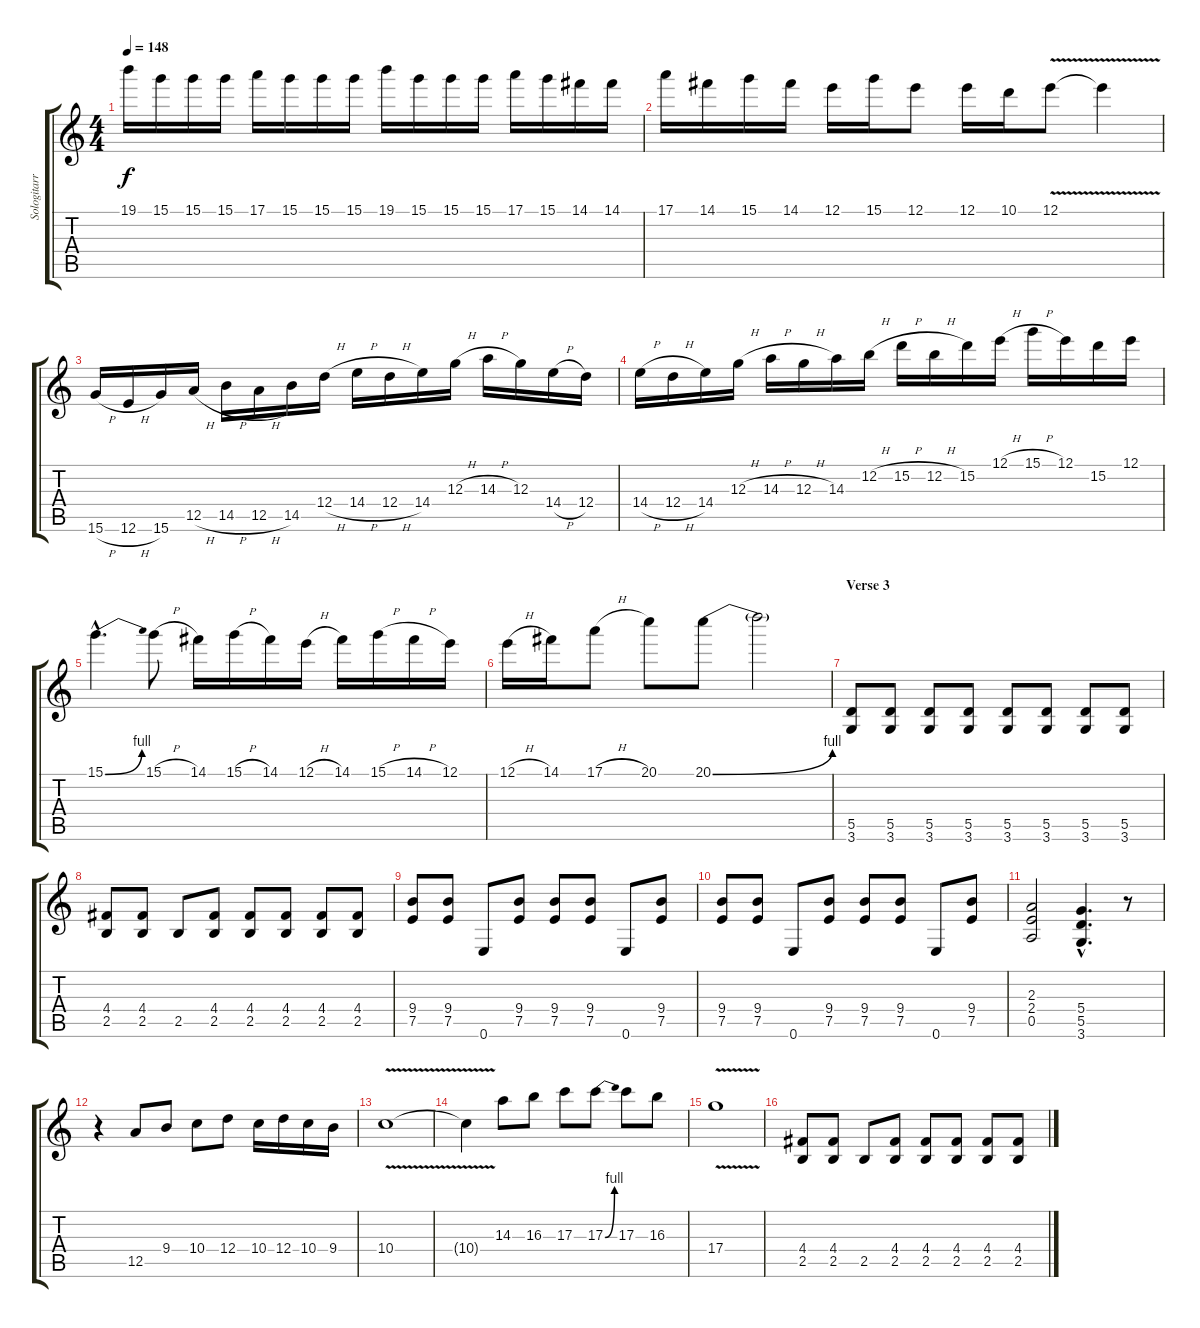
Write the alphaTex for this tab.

\track ("Sologitarre" "Sologitarr") {instrument overdrivenguitar}
\staff {score tabs}
\tuning (E4 B3 G3 D3 A2 E2) {hide}
\ts (4 4)
\tempo 148
\clef g2
\ks c
19.1.16{dy f} 15.1.16 15.1.16 15.1.16 17.1.16 15.1.16 15.1.16 15.1.16 19.1.16 15.1.16 15.1.16 15.1.16 17.1.16 15.1.16 14.1.16 14.1.16 |
17.1.16 14.1.16 15.1.16 14.1.16 12.1.16 15.1.16 12.1.8 12.1.16 10.1.16 12.1{v}.8 12.1{t}.4 |
15.6{h}.16 12.6{h}.16 15.6.16 12.5{h}.16 14.5{h}.16 12.5{h}.16 14.5.16 12.4{h}.16 14.4{h}.16 12.4{h}.16 14.4.16 12.3{h}.16 14.3{h}.16 12.3.16 14.4{h}.16 12.4.16 |
14.4{h}.16 12.4{h}.16 14.4.16 12.3{h}.16 14.3{h}.16 12.3{h}.16 14.3.16 12.2{h}.16 15.2{h}.16 12.2{h}.16 15.2.16 12.1{h}.16 15.1{h}.16 12.1.16 15.2.16 12.1.16 |
15.1{be (bend 0 0 60 4) hac}.4{d} 15.1{h}.8 14.1.16 15.1{h}.16 14.1.16 12.1{h}.16 14.1.16 15.1{h}.16 14.1{h}.16 12.1.16 |
12.1{h}.16 14.1.16 17.1{h}.8 20.1.8 20.1{be (bend 0 0 60 4)}.8 20.1{t}.2 |
\section ("" "Verse 3")
(5.5 3.6).8 (5.5 3.6).8 (5.5 3.6).8 (5.5 3.6).8 (5.5 3.6).8 (5.5 3.6).8 (5.5 3.6).8 (5.5 3.6).8 |
(4.4 2.5).8 (4.4 2.5).8 2.5.8 (4.4 2.5).8 (4.4 2.5).8 (4.4 2.5).8 (4.4 2.5).8 (4.4 2.5).8 |
(9.4 7.5).8 (9.4 7.5).8 0.6.8 (9.4 7.5).8 (9.4 7.5).8 (9.4 7.5).8 0.6.8 (9.4 7.5).8 |
(9.4 7.5).8 (9.4 7.5).8 0.6.8 (9.4 7.5).8 (9.4 7.5).8 (9.4 7.5).8 0.6.8 (9.4 7.5).8 |
(2.3 2.4 0.5).2 (5.4{hac} 5.5{hac} 3.6{hac}).4{d} r.8 |
r.4 12.5.8 9.4.8 10.4.8 12.4.8 10.4.16 12.4.16 10.4.16 9.4.16 |
10.4{v}.1 |
10.4{t}.4 14.3.8 16.3.8 17.3.8 17.3{be (bend 0 0 60 4)}.8 17.3.8 16.3.8 |
17.4{v}.1 |
(4.4 2.5).8 (4.4 2.5).8 2.5.8 (4.4 2.5).8 (4.4 2.5).8 (4.4 2.5).8 (4.4 2.5).8 (4.4 2.5).8
